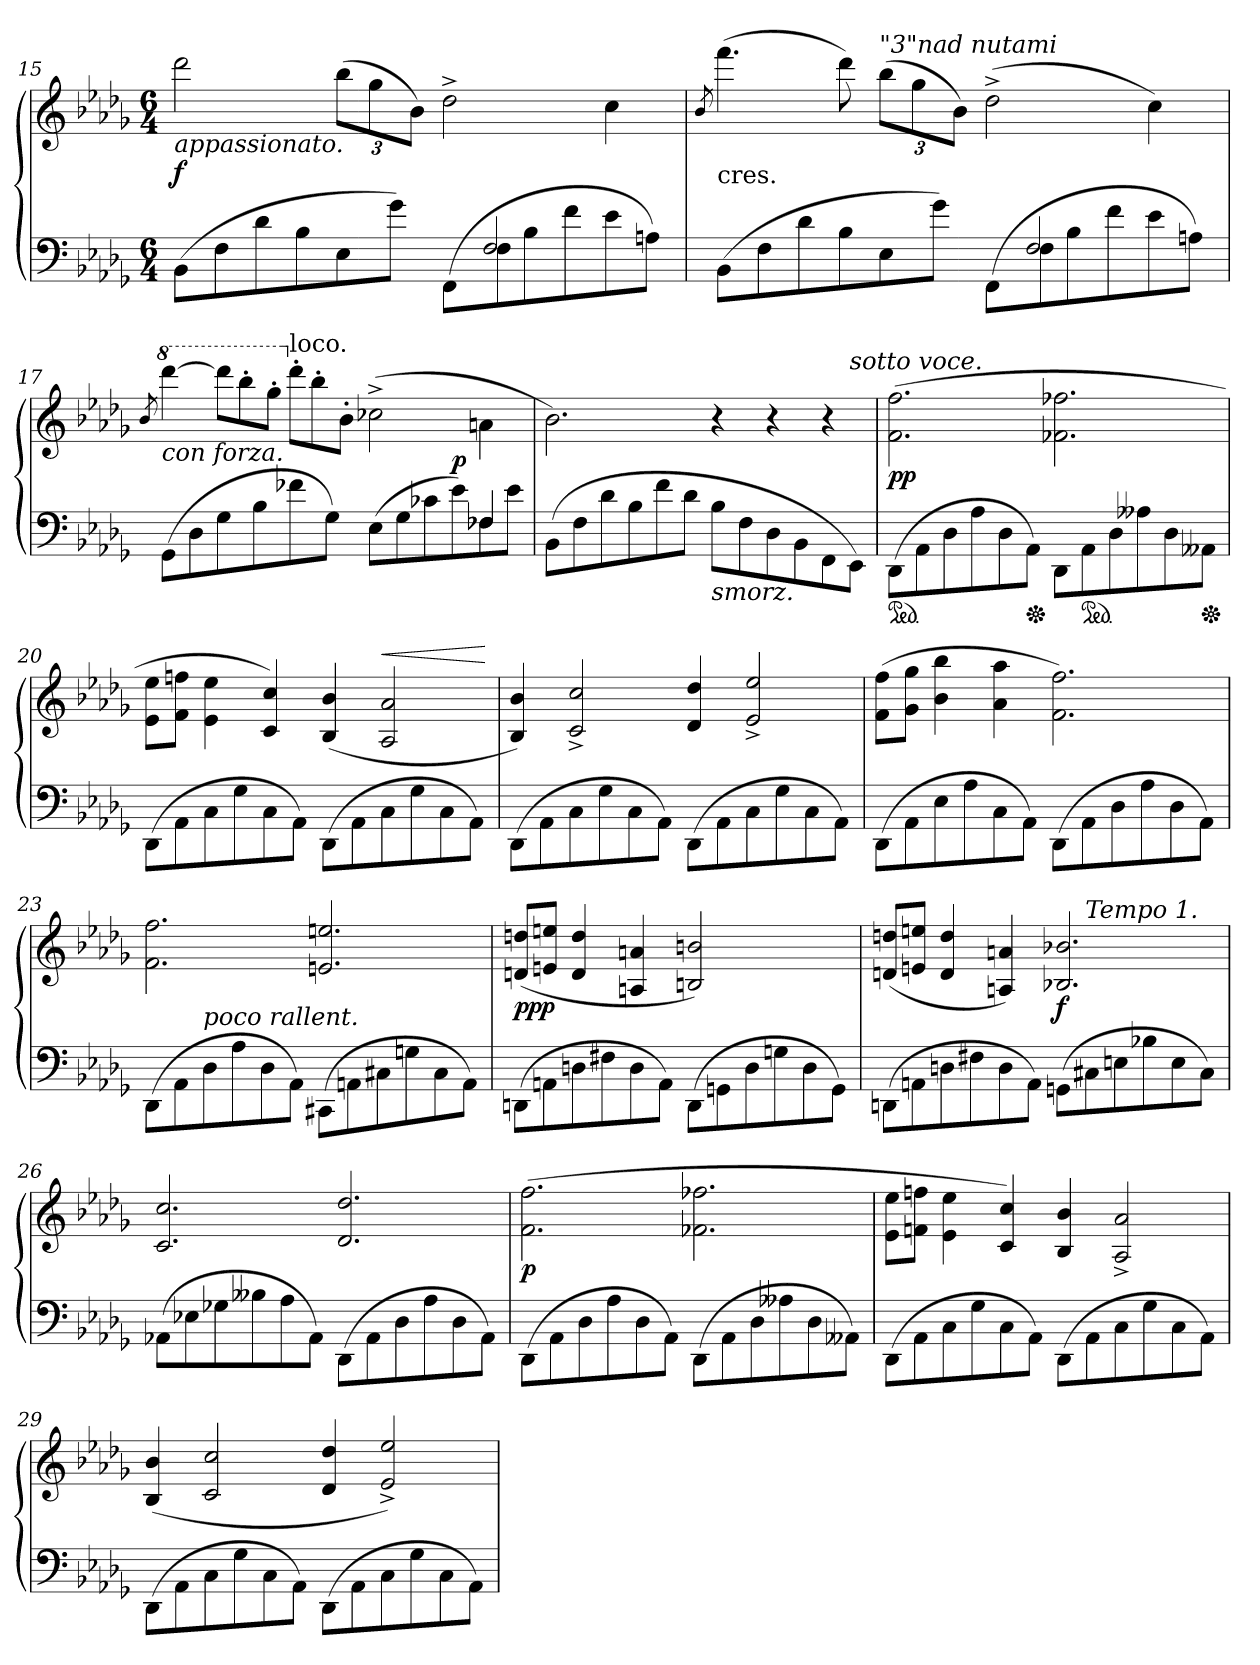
**kern	**kern	**dynam
*part1	*part1	*part1
*staff2	*staff1	*staff1/2
*clefF4	*clefG2	*
*k[b-e-a-d-g-]	*k[b-e-a-d-g-]	*
*M6/4	*M6/4	*
=15	=15	=15
*^	*	*
!	!	!LO:TX:b:i:t=appassionato.	!
2.ryy	(8BB-L	2ddd-	f
.	8F	.	.
.	8d-	.	.
.	8B-	.	.
.	8E-	(12bb-L	.
.	.	12gg-	.
.	8g-J)	.	.
.	.	12b-J)	.
8ryy	(8FFL	2dd-^	.
2F	8F	.	.
.	8B-	.	.
.	8f	.	.
.	8e-	4cc	.
8ryy	8AnJ)	.	.
=16	=16	=16	=16
.	.	8qb-/	.
!	!	!LO:TX:c:t=cres.	!
2.ryy	(8BB-L	(4.fff	.
.	8F	.	.
.	8d-	.	.
.	8B-	8ddd-)	.
!	!	!LO:TX:a:i:t="3"nad nutami	!
.	8E-	(12bb-L	.
.	.	12gg-	.
.	8g-J)	.	.
.	.	12b-J)	.
8ryy	(8FFL	(2dd-^	.
2F	8F	.	.
.	8B-	.	.
.	8f	.	.
.	8e-	4cc)	.
8ryy	8AnJ)	.	.
=17	=17	=17	=17
.	.	8qb-/	.
*	*	*8va	*
*	*	*^	*
!	!	!LO:TX:b:i:t=con forza.	!	!
4ryy	(8GG-L	[4dddd-	1ryy	.
.	8D-	.	.	.
*	*	*Xtuplet	*	*
2ryy	8G-	12dddd-L]	.	.
.	.	12bbb-'	.	.
.	8B-	.	.	.
.	.	12ggg-'J	.	.
*	*	*X8va	*	*
!	!	!LO:TX:a:t=loco.	!	!
.	8f-X	12ddd-'L	.	.
.	.	12bb-'	.	.
.	8G-J)	.	.	.
.	.	12b-'J	.	.
2ryy	(8E-L	(2cc-X^<	.	.
.	8G-	.	.	.
.	8c-X	.	8ryy	.
.	8e-)	.	4.ryy	p
4F-X/	8F-X	4an\	.	.
.	8e-J	.	.	.
*v	*v	*	*	*
=18	=18	=18	=18
(8BB-L	2.b-)	1ryy	.
8F	.	.	.
8d-	.	.	.
8B-	.	.	.
8f	.	.	.
8d-J	.	.	.
!LO:TX:b:i:t=smorz.	!	!	!
8B-\L	4r	.	.
8F	.	.	.
8D-	4r	4.ryy	.
8BB-	.	.	.
8FF	4r	.	.
!	!	!LO:TX:a:i:t=sotto voce.	!
8EE-J)	.	8ryy	.
*	*v	*v	*
=19	=19	=19
*ped	*	*
(8DD-\L	(>2.f 2.ff	pp
8AA-	.	.
8D-	.	.
8A-	.	.
8D-	.	.
*Xped	*	*
8AA-J)	.	.
8DD-\L	2.f-X 2.ff-X	.
*ped	*	*
8AA-	.	.
8D-	.	.
8A--X	.	.
8D-	.	.
*Xped	*	*
8AA--XJ	.	.
=20	=20	=20
(8DD-\L	8e- 8ee-L	.
8AA-	8f 8ffnJ	.
8C	4e-\ 4ee-\	.
8G-	.	.
8C	4c/ 4cc/)	.
8AA-J)	.	.
(8DD-\L	(<4B- 4b-	.
8AA-	.	.
!	!	!LO:HP:a
8C	2A- 2a-	<
8G-	.	.
8C	.	.
8AA-J)	.	.
.	.	[
=21	=21	=21
(8DD-\L	4B- 4b-)	.
8AA-	.	.
8C	2c^> 2cc^>	.
8G-	.	.
8C	.	.
8AA-J)	.	.
(8DD-\L	4d- 4dd-	.
8AA-	.	.
8C	2e-^> 2ee-^>	.
8G-	.	.
8C	.	.
8AA-J)	.	.
=22	=22	=22
(8DD-\L	(8f 8ffL	.
8AA-	8g- 8gg-J	.
8E-	4b- 4bb-	.
8A-	.	.
8C	4a- 4aa-	.
8AA-J)	.	.
(8DD-\L	2.f 2.ff)	.
8AA-	.	.
8D-	.	.
8A-	.	.
8D-	.	.
8AA-J)	.	.
=23	=23	=23
(8DD-\L	2.f 2.ff	.
8AA-	.	.
!LO:TX:a:i:t=poco rallent.	!	!
8D-	.	.
8A-	.	.
8D-	.	.
8AA-J)	.	.
(8CC#X\L	2.en/ 2.een/	.
8AAn	.	.
8C#X	.	.
8Gn	.	.
8C#	.	.
8AAJ)	.	.
=24	=24	=24
(8DDn\L	(<8dn 8ddnL	ppp
8AAn	8en 8eenJ	.
8Dn	4d 4dd	.
8F#X	.	.
8D	4An 4an	.
8AAJ)	.	.
!	!LO:N:vis=2	!
(8DD\L	2.Bn 2.bn)	.
8GGn	.	.
8D	.	.
8Gn	.	.
8D	.	.
8GGJ)	.	.
=25	=25	=25
*	*^	*
(8DDn\L	(8dn 8ddnL	2..ryy	.
8AAn	8en 8eenJ	.	.
8Dn	4d 4dd	.	.
8F#X	.	.	.
8D	4An 4an)	.	.
8AAJ)	.	.	.
(8GGnL	2.B-X 2.b-X	.	f
!	!	!LO:TX:a:i:t=Tempo 1.	!
8C#X	.	2ryy	.
8En	.	.	.
8B-X	.	.	.
8E	.	.	.
8C#J)	.	8ryy	.
=26	=26	=26	=26
!	!LO:TX:c:t=cres.	!	!
*	*v	*v	*
(8AA-XL	2.c 2.cc	.
8E-X	.	.
8G-X	.	.
8B--X	.	.
8A-	.	.
8AA-J)	.	.
(8DD-\L	2.d- 2.dd-	.
8AA-	.	.
8D-	.	.
8A-	.	.
8D-	.	.
8AA-J)	.	.
=27	=27	=27
(8DD-\L	(2.f 2.ff	p
8AA-	.	.
8D-	.	.
8A-	.	.
8D-	.	.
8AA-J)	.	.
(8DD-\L	2.f-X 2.ff-X	.
8AA-	.	.
8D-	.	.
8A--X	.	.
8D-	.	.
8AA--XJ)	.	.
=28	=28	=28
(8DD-\L	8e- 8ee-L	.
8AA-	8fn 8ffnJ	.
8C	4e-\ 4ee-\	.
8G-	.	.
8C	4c 4cc)	.
8AA-J)	.	.
(8DD-\L	4B- 4b-	.
8AA-	.	.
8C	2A-^> 2a-^>	.
8G-	.	.
8C	.	.
8AA-J)	.	.
=29	=29	=29
(8DD-\L	(4B- 4b-	.
8AA-	.	.
8C	2c 2cc	.
8G-	.	.
8C	.	.
8AA-J)	.	.
(8DD-\L	4d- 4dd-	.
8AA-	.	.
8C	2e-^ 2ee-^)	.
8G-	.	.
8C	.	.
8AA-J)	.	.
=	=	=
*-	*-	*-
